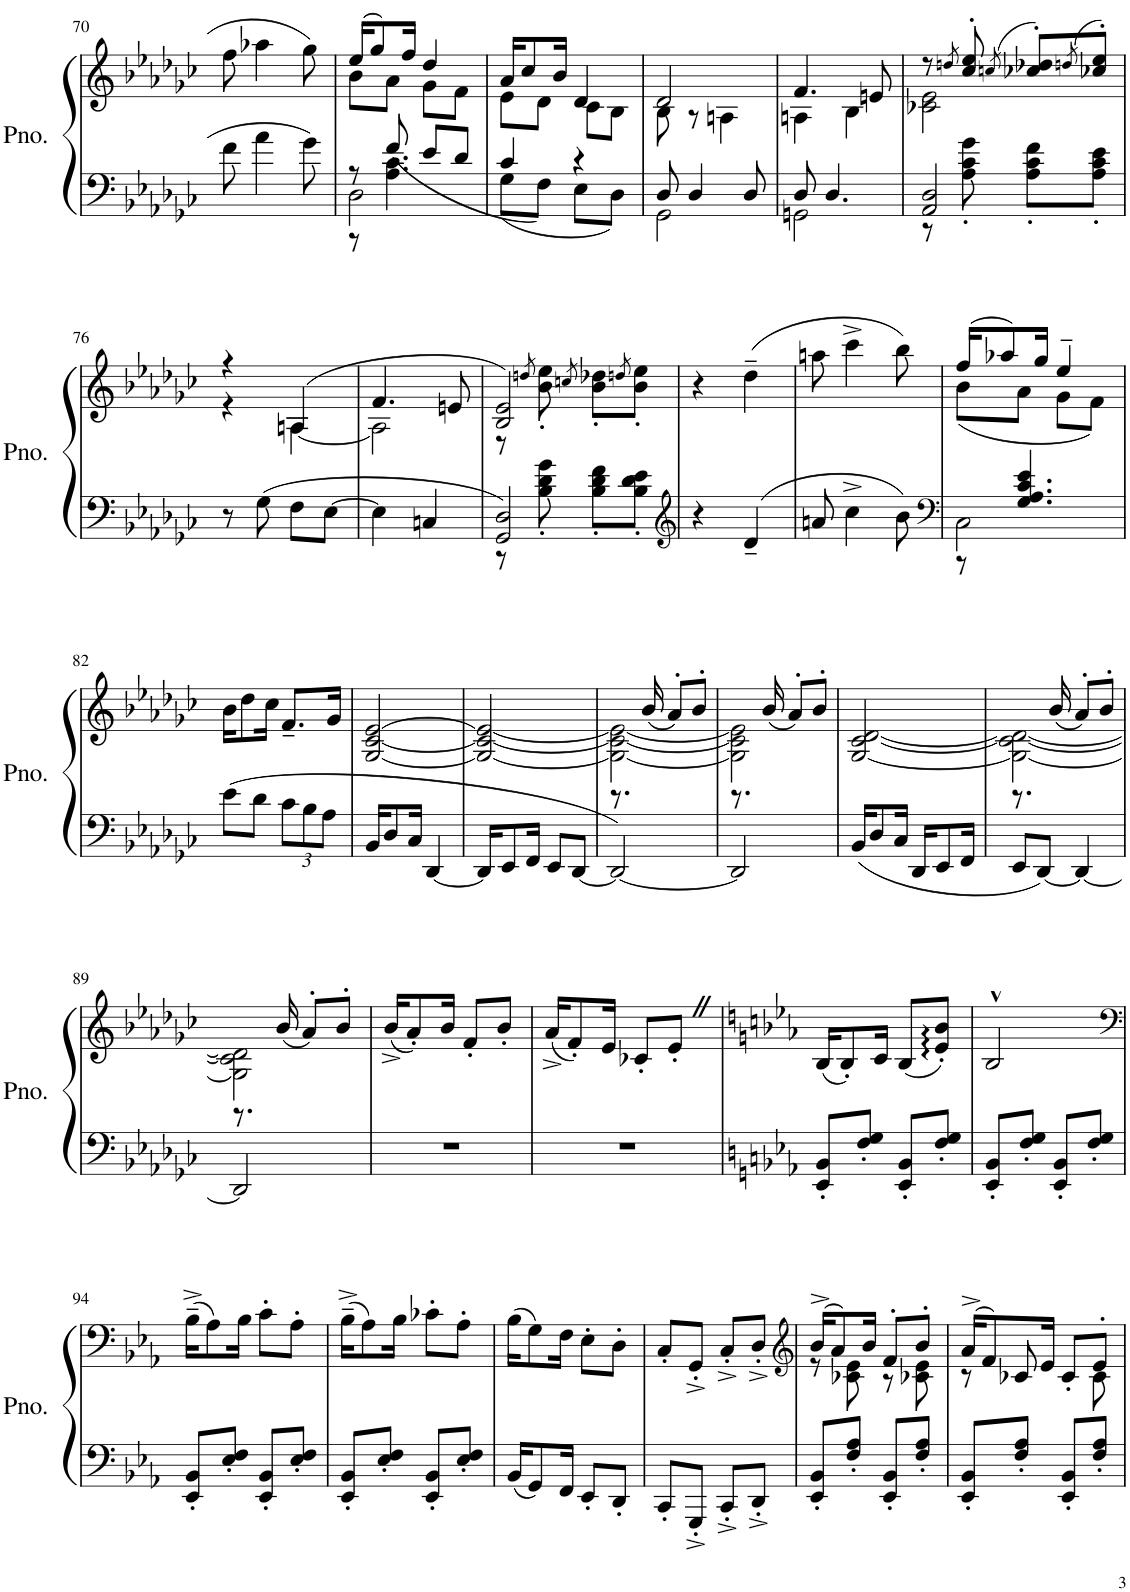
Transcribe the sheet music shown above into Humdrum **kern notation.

**kern	**kern
*part1	*part1
*staff2	*staff1
*I"Piano	*
*I'Pno.	*
!!LO:PB:g=z
*clefF4	*clefG2
*k[b-e-a-d-g-c-]	*k[b-e-a-d-g-c-]
*M2/4	*M2/4
=70	=70
8f\	8ff\
4a-\	4aa-X\
8g-\	8gg-\
=71	=71
*^	*^
*	*^	*	*
8r	2D-\	8r	(16ee-/KL	8b-\L
.	.	.	8gg-/)	.
8f/	.	4.A-\ 4.c-\	.	8a-\J
.	.	.	16ff/Jk	.
8e-/L	.	.	4dd-/	8g-\L
8d-/J	.	.	.	8f\J
*	*v	*v	*	*
=72	=72	=72	=72
4c-/	8G-\L	16a-/KL	8e-\L
.	.	8cc-/	.
.	8F\J	.	8d-\J
.	.	16b-/Jk	.
4r	8E-\L	4d-/	8c-\L
.	8D-\J	.	8B-\J
=73	=73	=73	=73
2GG-\	8D-/	2d-/	8B-\
.	4D-/	.	8r
.	.	.	4An\
.	8D-/	.	.
=74	=74	=74	=74
2GGn\	8D-/	4.f/	4An\
.	4.D-/	.	.
.	.	.	4B-\
.	.	8en/	.
=75	=75	=75	=75
2AA-/ 2D-/	8r	8r	2c-X\ 2e-\
.	.	8qddn/	.
.	8A-\' 8c-\' 8g-\'	8cc-/' 8ee-/'	.
.	.	(8qccn/	.
.	8A-\' 8c-\' 8f\'L	8cc-X/' 8dd-X/'L)	.
.	.	(8qddn/	.
.	8A-\' 8c-\' 8e-\'J	8cc-X/' 8ee-/'J)	.
*v	*v	*	*
!!LO:LB:g=z	!!
=76	=76	=76
8r	4r	4r
8G-\	.	.
8F\L	(4An/	[4A\
[8E-\J	.	.
=77	=77	=77
4E-\]	4.f/	2A\]
4Cn/	.	.
.	8en/	.
=78	=78	=78
*^	*	*
2GG-/ 2D-/	8r	2B-/ 2e-/)	8r
.	.	.	8qddn/
.	8B-\' 8d-\' 8g-\'	.	8b-\' 8ee-\'
.	.	.	8qccn/
.	8B-\' 8d-\' 8f\'L	.	8b-\' 8dd-X\'L
.	.	.	8qddn/
.	8B-\' 8d-\' 8e-\'J	.	8b-\' 8ee-\'J
*v	*v	*	*
*	*v	*v
=79	=79
*clefG2	*
4r	4r
4d-~/	(4dd-~\
=80	=80
8an/	8aan\
4cc-^\	4ccc-^\
8b-\	8bb-\)
=81	=81
*clefF4	*
*^	*^
2C-\	8r	(16ff/KL	(8b-\L
.	.	8aa-X/)	.
.	4.G-/ 4.A-/ 4.c-/ 4.e-/	.	8a-\J
.	.	16gg-/Jk	.
.	.	4ee-~/	8g-\L
.	.	.	8f\J)
*v	*v	*	*
*	*v	*v
!!LO:LB:g=z
=82	=82
8e-\L	16b-\KL
.	8dd-\
8d-\J	.
.	16cc-\Jk
*Xbrackettup	*
12c-\L	8.f~/L
12B-\	.
12A-\J	.
.	16g-/Jk
=83	=83
16BB-/KL	[2G-/ [2c-/ [2e-/
8D-/	.
16C-/Jk	.
[4DD-/	.
=84	=84
16DD-/KL]	2G-/_ 2c-/_ 2e-/_
8EE-/	.
16FF/Jk	.
8EE-/L	.
[8DD-/J	.
=85	=85
*	*^
2DD-/_	2G-\_ 2c-\_ 2e-\_	8.r
.	.	(16b-/
.	.	8a-'/L)
.	.	8b-'/J
=86	=86	=86
2DD-/]	2G-\] 2c-\] 2e-\]	8.r
.	.	(16b-/
.	.	8a-'/L)
.	.	8b-'/J
*	*v	*v
=87	=87
16BB-/KL	[2G-/ [2c-/ [2d-/
8D-/	.
16C-/Jk	.
16DD-/KL	.
8EE-/	.
16FF/Jk	.
=88	=88
*	*^
8EE-/L	2G-\_ 2c-\_ 2d-\_	8.r
[8DD-/J	.	.
.	.	(16b-/
4DD-/_	.	8a-'/L)
.	.	8b-'/J
!!LO:LB:g=z	!!
=89	=89	=89
2DD-/]	2G-\] 2c-\] 2d-\]	8.r
.	.	(16b-/
.	.	8a-'/L)
.	.	8b-'/J
*	*v	*v
=90	=90
2r	(16b-^/KL
.	8a-'/)
.	16b-/Jk
.	8f'/L
.	8b-'/J
=91	=91
2r	(16a-^/KL
.	8f'/)
.	16e-/Jk
.	8c-X'/L
.	8e-'Z/J
=92	=92
*k[b-e-a-]	*k[b-e-a-]
8EE-/' 8BB-/'L	(16B-/KL
.	8B-'/)
8F/' 8G/'J	.
.	16c/Jk
8EE-/' 8BB-/'L	(8B-/L
8F/' 8G/'J	8e-/' 8b-/'J)
=93	=93
8EE-/' 8BB-/'L	2B-^^/
8F/' 8G/'J	.
8EE-/' 8BB-/'L	.
8F/' 8G/'J	.
!!LO:LB:g=z
=94	=94
*	*clefF4
8EE-/' 8BB-/'L	(16B-~^\KL
.	8A-\)
8E-/' 8F/'J	.
.	16B-\Jk
8EE-/' 8BB-/'L	8c'\L
8E-/' 8F/'J	8A-'\J
=95	=95
8EE-/' 8BB-/'L	(16B-~^\KL
.	8A-\)
8E-/' 8F/'J	.
.	16B-\Jk
8EE-/' 8BB-/'L	8c-X'\L
8E-/' 8F/'J	8A-'\J
=96	=96
16BB-/KL	(16B-\KL
8GG/	8G\)
16FF/Jk	16F\Jk
8EE-'/L	8E-'\L
8DD'/J	8D'\J
=97	=97
8CC'/L	8C'/L
8GGG'^/J	8GG'^/J
8CC'^/L	8C'^/L
8DD'^/J	8D'^/J
=98	=98
*	*clefG2
*	*^
8EE-/' 8BB-/'L	(16b-^/KL	8r
.	8a-/)	.
8F/' 8A-/'J	.	8c-X\ 8e-\
.	16b-/Jk	.
8EE-/' 8BB-/'L	8f'/L	8r
8F/' 8A-/'J	8b-'/J	8c-X\ 8e-\
=99	=99	=99
8EE-/' 8BB-/'L	(16a-^/KL	8r
.	8f/)	.
8F/' 8A-/'J	.	8c-X/
.	16e-/Jk	.
8EE-/' 8BB-/'L	8c-'/L	8ryy
8F/' 8A-/'J	8e-'/J	8c-\
*	*v	*v
=	=
*-	*-
